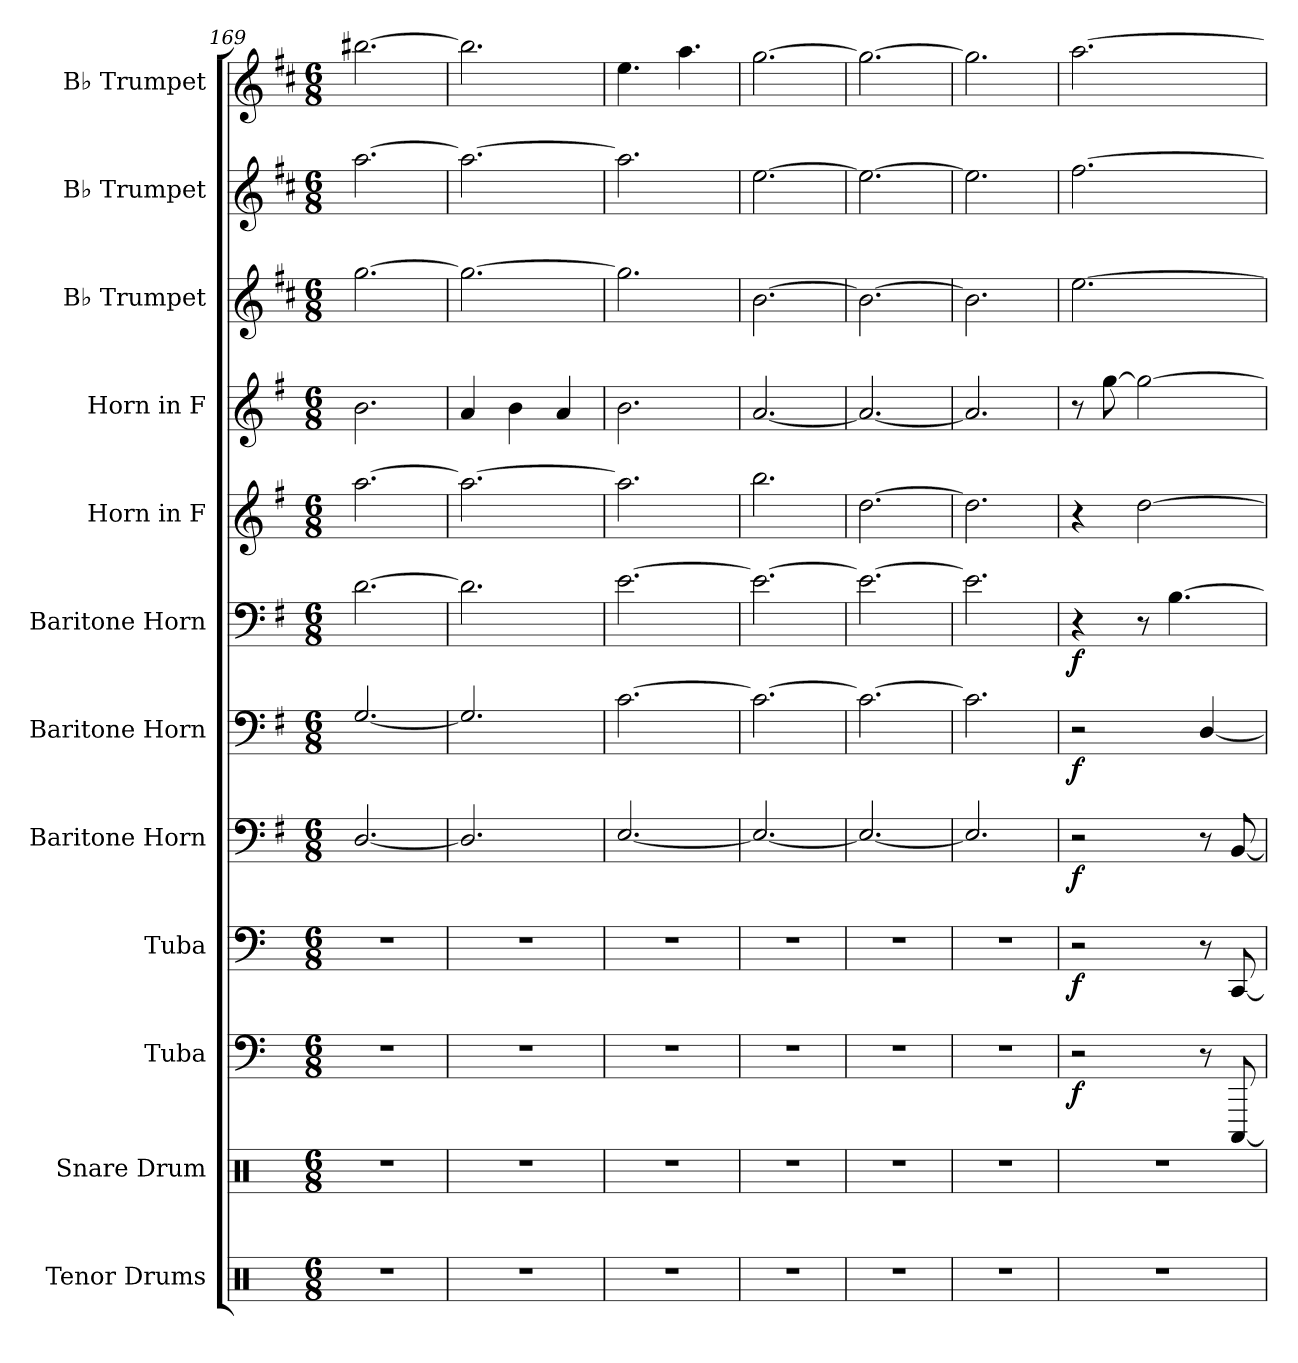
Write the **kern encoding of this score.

**kern	**kern	**kern	**dynam	**kern	**dynam	**kern	**dynam	**kern	**dynam	**kern	**dynam	**kern	**kern	**kern	**kern	**kern
*part12	*part11	*part10	*part10	*part9	*part9	*part8	*part8	*part7	*part7	*part6	*part6	*part5	*part4	*part3	*part2	*part1
*staff12	*staff11	*staff10	*staff10	*staff9	*staff9	*staff8	*staff8	*staff7	*staff7	*staff6	*staff6	*staff5	*staff4	*staff3	*staff2	*staff1
*I"Tenor Drums	*I"Snare Drum	*I"Tuba	*	*I"Tuba	*	*I"Baritone Horn	*	*I"Baritone Horn	*	*I"Baritone Horn	*	*I"Horn in F	*I"Horn in F	*I"B♭ Trumpet	*I"B♭ Trumpet	*I"B♭ Trumpet
*I'T.D.	*I'S.D.	*I'Tba.	*	*I'Tba.	*	*I'Bar. Hn.	*	*I'Bar. Hn.	*	*I'Bar. Hn.	*	*	*	*I'B♭ Tpt.	*I'B♭ Tpt.	*I'B♭ Tpt.
*clefX	*clefX	*clefF4	*	*clefF4	*	*clefF4	*	*clefF4	*	*clefF4	*	*clefG2	*clefG2	*clefG2	*clefG2	*clefG2
*	*	*	*	*	*	*ITrd4c7	*	*ITrd4c7	*	*ITrd4c7	*	*ITrd4c7	*ITrd4c7	*ITrd1c2	*ITrd1c2	*ITrd1c2
*k[]	*k[]	*k[]	*	*k[]	*	*k[]	*	*k[]	*	*k[]	*	*k[]	*k[]	*k[]	*k[]	*k[]
*M6/8	*M6/8	*M6/8	*	*M6/8	*	*M6/8	*	*M6/8	*	*M6/8	*	*M6/8	*M6/8	*M6/8	*M6/8	*M6/8
=169	=169	=169	=169	=169	=169	=169	=169	=169	=169	=169	=169	=169	=169	=169	=169	=169
2.r	2.r	2.r	.	2.r	.	[2.GG/	.	[2.C/	.	[2.G\	.	[2.dd\	2.e\	[2.ff\	[2.gg\	[2.aa#X\
=170	=170	=170	=170	=170	=170	=170	=170	=170	=170	=170	=170	=170	=170	=170	=170	=170
2.r	2.r	2.r	.	2.r	.	2.GG/]	.	2.C/]	.	2.G\]	.	2.dd\_	4d/	2.ff\_	2.gg\_	2.aa#\]
.	.	.	.	.	.	.	.	.	.	.	.	.	4e\	.	.	.
.	.	.	.	.	.	.	.	.	.	.	.	.	4d/	.	.	.
=171	=171	=171	=171	=171	=171	=171	=171	=171	=171	=171	=171	=171	=171	=171	=171	=171
2.r	2.r	2.r	.	2.r	.	[2.AA/	.	[2.F\	.	[2.A\	.	2.dd\]	2.e\	2.ff\]	2.gg\]	4.dd\
.	.	.	.	.	.	.	.	.	.	.	.	.	.	.	.	4.gg\
=172	=172	=172	=172	=172	=172	=172	=172	=172	=172	=172	=172	=172	=172	=172	=172	=172
2.r	2.r	2.r	.	2.r	.	2.AA/_	.	2.F\_	.	2.A\_	.	2.ee\	[2.d/	[2.a\	[2.dd\	[2.ff\
=173	=173	=173	=173	=173	=173	=173	=173	=173	=173	=173	=173	=173	=173	=173	=173	=173
2.r	2.r	2.r	.	2.r	.	2.AA/_	.	2.F\_	.	2.A\_	.	[2.g\	2.d/_	2.a\_	2.dd\_	2.ff\_
=174	=174	=174	=174	=174	=174	=174	=174	=174	=174	=174	=174	=174	=174	=174	=174	=174
2.r	2.r	2.r	.	2.r	.	2.AA/]	.	2.F\]	.	2.A\]	.	2.g\]	2.d/]	2.a\]	2.dd\]	2.ff\]
!!LO:PB:g=z
=175	=175	=175	=175	=175	=175	=175	=175	=175	=175	=175	=175	=175	=175	=175	=175	=175
!	!	!	!LO:DY:b	!	!LO:DY:b	!	!LO:DY:b	!	!LO:DY:b	!	!LO:DY:b	!	!	!	!	!
2.r	2.r	2r	f	2r	f	2r	f	2r	f	4r	f	4r	8r	[2.dd\	[2.ee\	[2.gg\
.	.	.	.	.	.	.	.	.	.	.	.	.	[8cc\	.	.	.
.	.	.	.	.	.	.	.	.	.	8r	.	[2g\	2cc\_	.	.	.
.	.	.	.	.	.	.	.	.	.	[4.E\	.	.	.	.	.	.
.	.	8r	.	8r	.	8r	.	[4GG/	.	.	.	.	.	.	.	.
.	.	[8CCC/	.	[8CC/	.	[8EE/	.	.	.	.	.	.	.	.	.	.
=	=	=	=	=	=	=	=	=	=	=	=	=	=	=	=	=
*-	*-	*-	*-	*-	*-	*-	*-	*-	*-	*-	*-	*-	*-	*-	*-	*-
